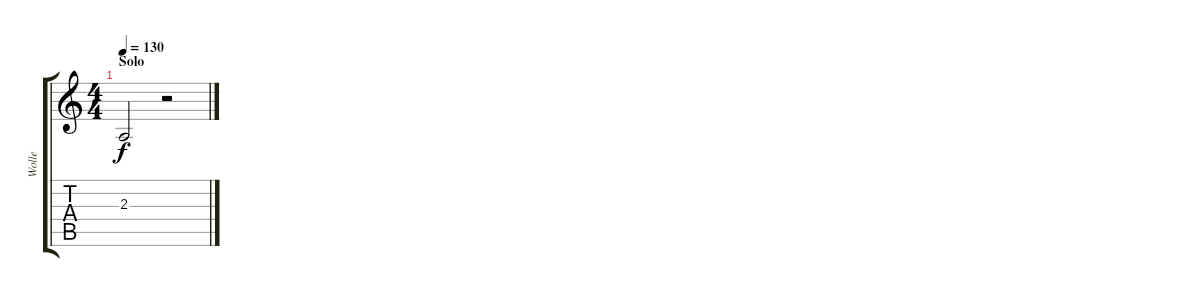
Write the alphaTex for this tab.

\track ("Wolle" "Wolle") {instrument clarinet}
\staff {score tabs}
\tuning (E4 B3 G3 D3 A2 E2) {hide}
\ts (4 4)
\section ("" "Solo")
\tempo 130
\clef g2
\ks c
2.3.2{dy f} r.2
